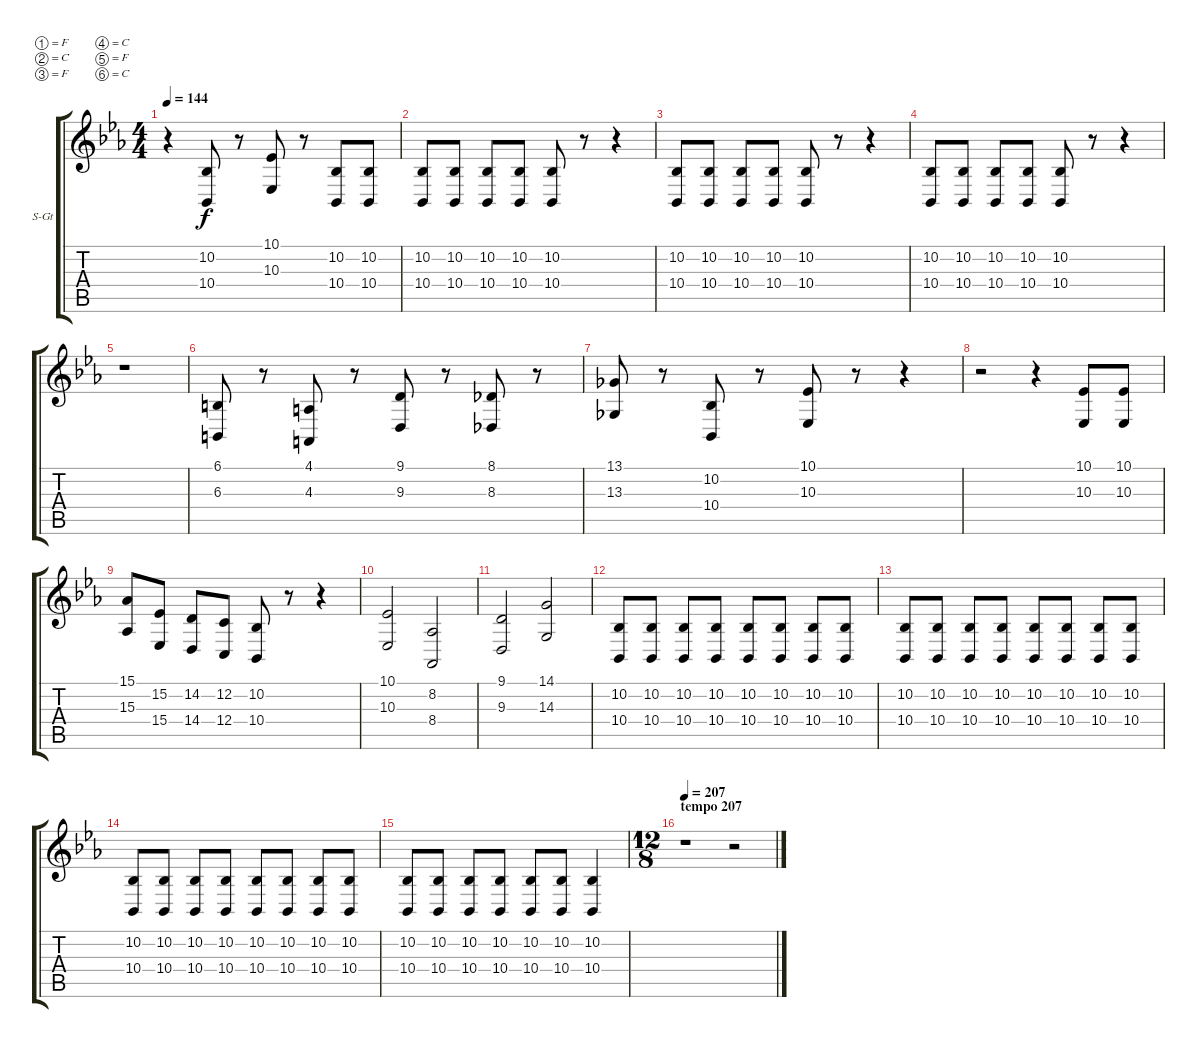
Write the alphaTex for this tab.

\bracketExtendMode groupsimilarinstruments
\firstSystemTrackNameOrientation horizontal
\otherSystemsTrackNameOrientation horizontal
\track ("Piano (LH)" "S-Gt") {instrument brightacousticpiano}
\staff {score tabs}
\tuning (F2 C2 F1 C1 F0 C0)
\displaytranspose 12
\ts (4 4)
\tempo 144
\clef g2
\ks eb
r.4{dy f} (10.2 10.4).8 r.8 (10.1 10.3).8 r.8 (10.2 10.4).8 (10.2 10.4).8 |
(10.2 10.4).8 (10.2 10.4).8 (10.2 10.4).8 (10.2 10.4).8 (10.2 10.4).8 r.8 r.4 |
(10.2 10.4).8 (10.2 10.4).8 (10.2 10.4).8 (10.2 10.4).8 (10.2 10.4).8 r.8 r.4 |
(10.2 10.4).8 (10.2 10.4).8 (10.2 10.4).8 (10.2 10.4).8 (10.2 10.4).8 r.8 r.4 |
r.1 |
(6.1 6.3).8 r.8 (4.1 4.3).8 r.8 (9.1 9.3).8 r.8 (8.1 8.3).8 r.8 |
(13.1 13.3).8 r.8 (10.2 10.4).8 r.8 (10.1 10.3).8 r.8 r.4 |
r.2 r.4 (10.1 10.3).8 (10.1 10.3).8 |
(15.1 15.3).8 (15.2 15.4).8 (14.2 14.4).8 (12.2 12.4).8 (10.2 10.4).8 r.8 r.4 |
(10.1 10.3).2 (8.2 8.4).2 |
(9.1 9.3).2 (14.1 14.3).2 |
(10.2 10.4).8 (10.2 10.4).8 (10.2 10.4).8 (10.2 10.4).8 (10.2 10.4).8 (10.2 10.4).8 (10.2 10.4).8 (10.2 10.4).8 |
(10.2 10.4).8 (10.2 10.4).8 (10.2 10.4).8 (10.2 10.4).8 (10.2 10.4).8 (10.2 10.4).8 (10.2 10.4).8 (10.2 10.4).8 |
(10.2 10.4).8 (10.2 10.4).8 (10.2 10.4).8 (10.2 10.4).8 (10.2 10.4).8 (10.2 10.4).8 (10.2 10.4).8 (10.2 10.4).8 |
(10.2 10.4).8 (10.2 10.4).8 (10.2 10.4).8 (10.2 10.4).8 (10.2 10.4).8 (10.2 10.4).8 (10.2 10.4).4 |
\ts (12 8)
\section ("" "tempo 207")
\tempo 207
r.1 r.2
